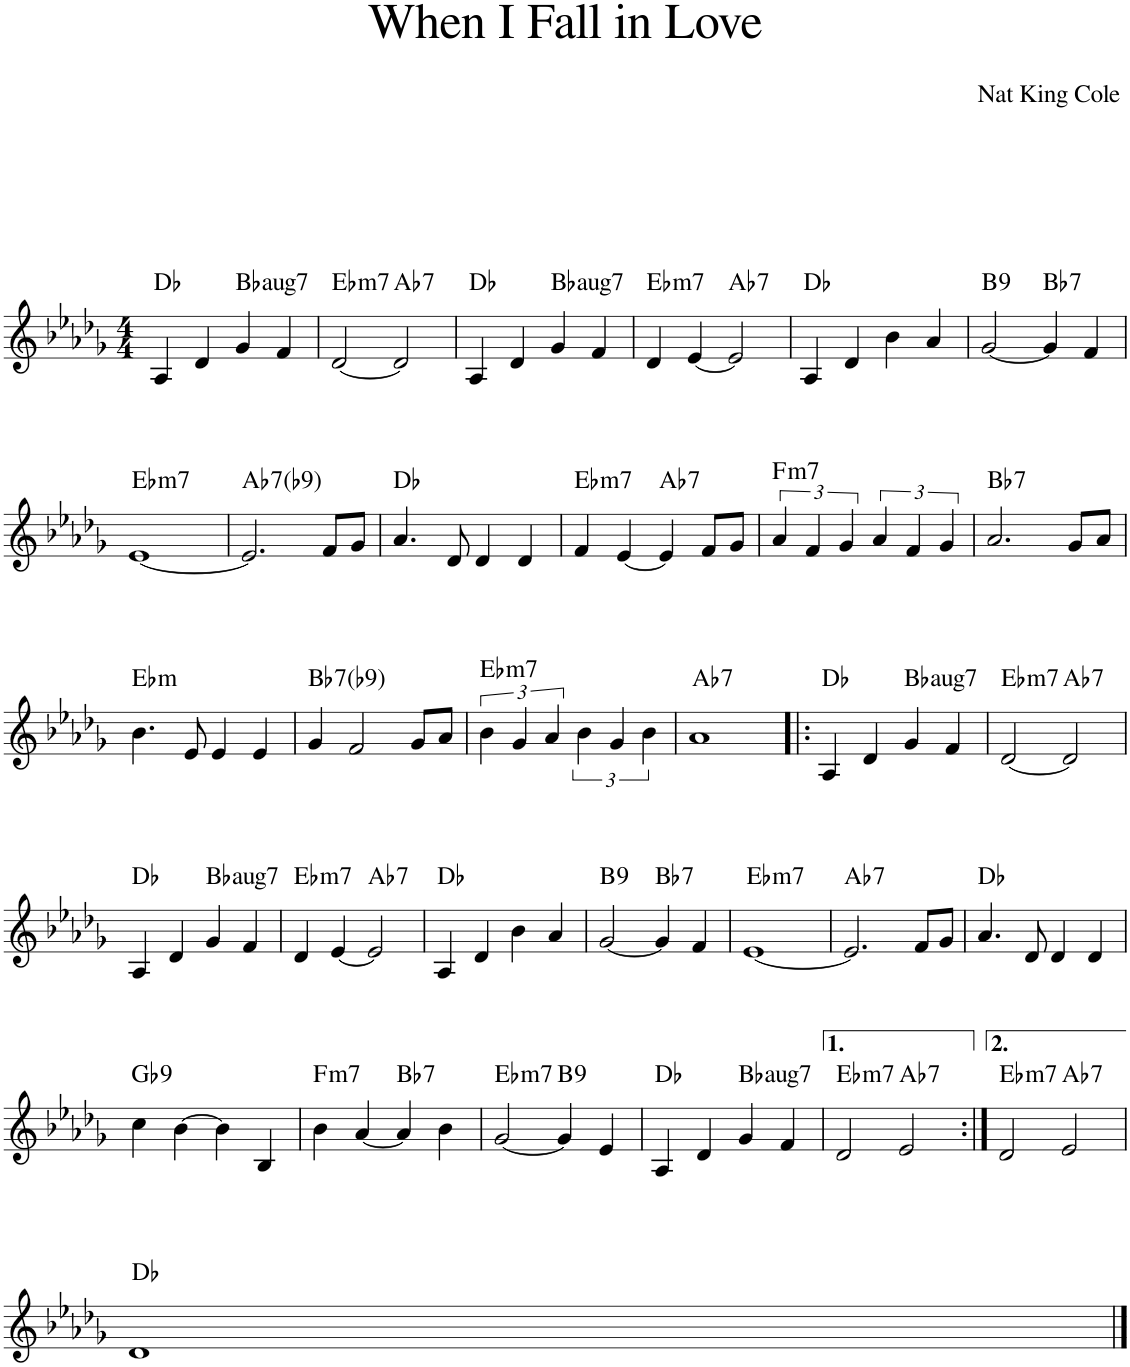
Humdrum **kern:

**kern	**harte
*part1	*part1
*staff1	*
*I"Piano	*
*I'Pno.	*
*clefG2	*
*k[b-e-a-d-g-]	*
*M4/4	*
=1	=1
4A-/	Db:maj
4d-/	.
!	!LO:H:kt=aug7
4g-/	Bb:aug(b7)
4f/	.
=2	=2
!	!LO:H:kt=m7
[2d-/	Eb:min7
!	!LO:H:kt=7
2d-/]	Ab:7
=3	=3
4A-/	Db:maj
4d-/	.
!	!LO:H:kt=aug7
4g-/	Bb:aug(b7)
4f/	.
=4	=4
!	!LO:H:kt=m7
4d-/	Eb:min7
[4e-/	.
!	!LO:H:kt=7
2e-/]	Ab:7
=5	=5
4A-/	Db:maj
4d-/	.
4b-\	.
4a-/	.
=6	=6
!	!LO:H:kt=9
[2g-/	B:9
!	!LO:H:kt=7
4g-/]	Bb:7
4f/	.
!!LO:LB:g=z
=7	=7
!	!LO:H:kt=m7
[1e-	Eb:min7
=8	=8
!	!LO:H:kt=7
2.e-/]	Ab:7(b9)
8f/L	.
8g-/J	.
=9	=9
4.a-/	Db:maj
8d-/	.
4d-/	.
4d-/	.
=10	=10
!	!LO:H:kt=m7
4f/	Eb:min7
[4e-/	.
!	!LO:H:kt=7
4e-/]	Ab:7
8f/L	.
8g-/J	.
=11	=11
!	!LO:H:kt=m7
6a-/	F:min7
6f/	.
6g-/	.
6a-/	.
6f/	.
6g-/	.
=12	=12
!	!LO:H:kt=7
2.a-/	Bb:7
8g-/L	.
8a-/J	.
!!LO:LB:g=z
=13	=13
!	!LO:H:kt=m
4.b-\	Eb:min
8e-/	.
4e-/	.
4e-/	.
=14	=14
!	!LO:H:kt=7
4g-/	Bb:7(b9)
2f/	.
8g-/L	.
8a-/J	.
=15	=15
!	!LO:H:kt=m7
6b-\	Eb:min7
6g-/	.
6a-/	.
6b-\	.
6g-/	.
6b-\	.
=16	=16
!	!LO:H:kt=7
1a-	Ab:7
=17!|:	=17!|:
4A-/	Db:maj
4d-/	.
!	!LO:H:kt=aug7
4g-/	Bb:aug(b7)
4f/	.
=18	=18
!	!LO:H:kt=m7
[2d-/	Eb:min7
!	!LO:H:kt=7
2d-/]	Ab:7
!!LO:LB:g=z
=19	=19
4A-/	Db:maj
4d-/	.
!	!LO:H:kt=aug7
4g-/	Bb:aug(b7)
4f/	.
=20	=20
!	!LO:H:kt=m7
4d-/	Eb:min7
[4e-/	.
!	!LO:H:kt=7
2e-/]	Ab:7
=21	=21
4A-/	Db:maj
4d-/	.
4b-\	.
4a-/	.
=22	=22
!	!LO:H:kt=9
[2g-/	B:9
!	!LO:H:kt=7
4g-/]	Bb:7
4f/	.
=23	=23
!	!LO:H:kt=m7
[1e-	Eb:min7
=24	=24
!	!LO:H:kt=7
2.e-/]	Ab:7
8f/L	.
8g-/J	.
=25	=25
4.a-/	Db:maj
8d-/	.
4d-/	.
4d-/	.
!!LO:LB:g=z
=26	=26
!	!LO:H:kt=9
4cc\	Gb:9
[4b-\	.
4b-\]	.
4B-/	.
=27	=27
!	!LO:H:kt=m7
4b-\	F:min7
[4a-/	.
!	!LO:H:kt=7
4a-/]	Bb:7
4b-\	.
=28	=28
!	!LO:H:kt=m7
[2g-/	Eb:min7
!	!LO:H:kt=9
4g-/]	B:9
4e-/	.
=29	=29
4A-/	Db:maj
4d-/	.
!	!LO:H:kt=aug7
4g-/	Bb:aug(b7)
4f/	.
=30	=30
!	!LO:H:kt=m7
2d-/	Eb:min7
!	!LO:H:kt=7
2e-/	Ab:7
=31:|!	=31:|!
!	!LO:H:kt=m7
2d-/	Eb:min7
!	!LO:H:kt=7
2e-/	Ab:7
!!LO:LB:g=z
=32	=32
1d-	Db:maj
==	==
*-	*-
